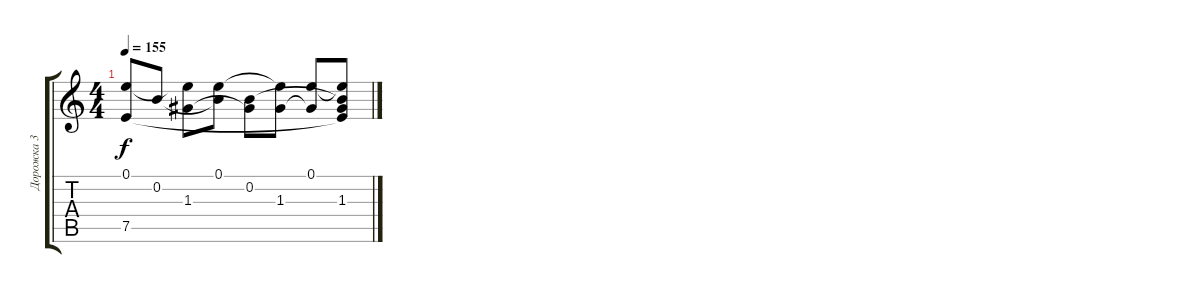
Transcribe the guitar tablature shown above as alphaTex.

\track ("Дорожка 3" "Дорожка 3") {instrument acousticguitarsteel}
\staff {score tabs}
\tuning (E4 B3 G3 D3 A2 E2) {hide}
\ts (4 4)
\tempo 155
\clef g2
\ks c
(0.1 7.5).8{dy f} 0.2.8 (0.1{t} 1.3).8 (0.1 0.2{t}).8 (0.2 1.3{t}).8 (0.1{t} 1.3).8 (0.1 1.3{t}).8 (0.1{t} 0.2{t} 1.3 7.5{t}).8
